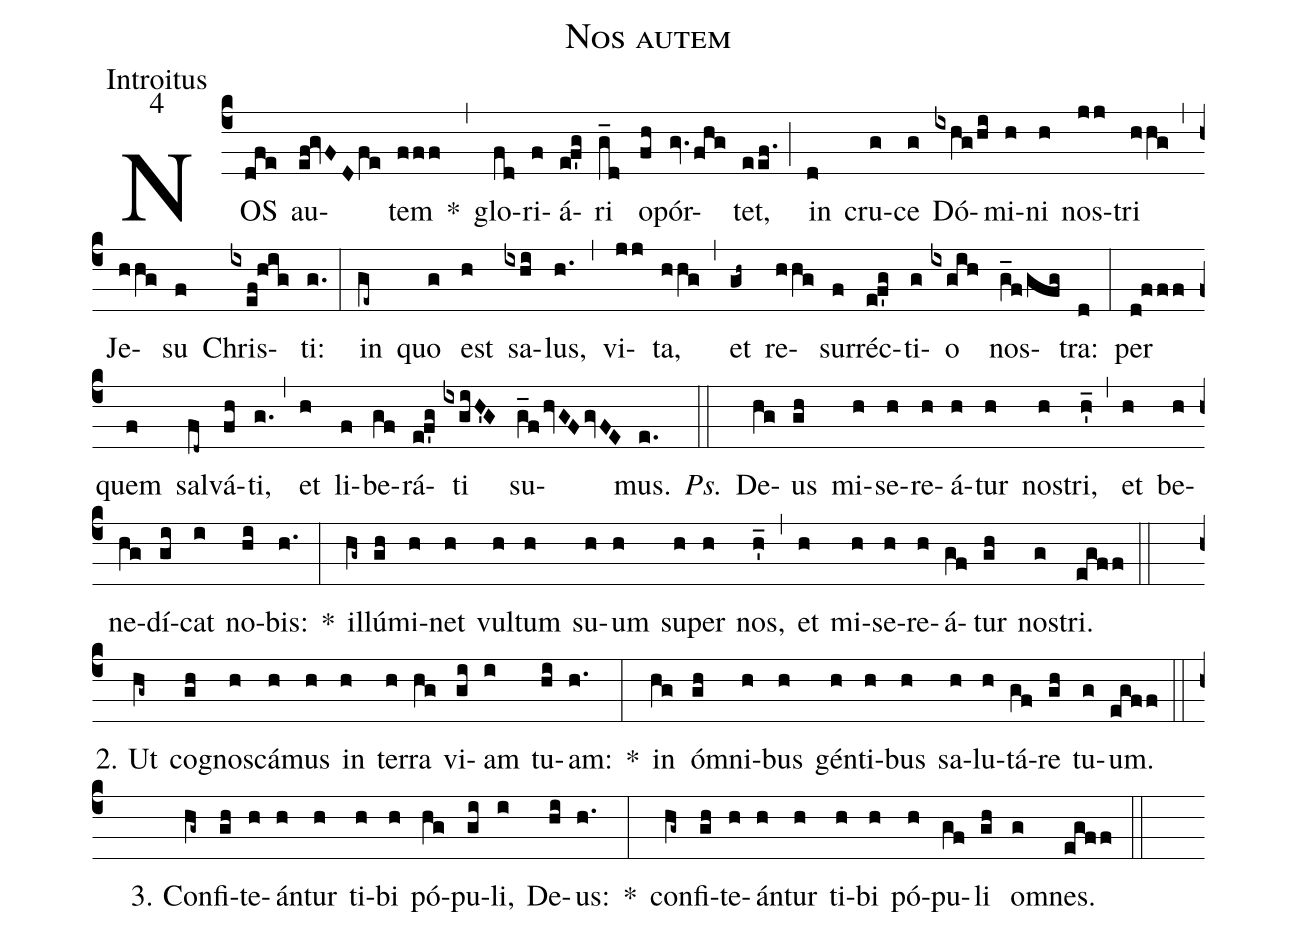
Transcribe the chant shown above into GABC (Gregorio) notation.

name:Nos autem;
office-part:Introitus;
mode:4;
%%
(c4) NOS(dfe) au(ef!gvFDfe)tem(fff) *(,)
glo(fd)ri(f)á(e!f'g)ri(g_d) o(fh)pór(gv.fhg)tet,(eef.) (;)
in(d) cru(g)ce(g) Dó(ixhg/hi)mi(h)ni(h) nos(jj)tri(hhg) (,)
Je(hhg)su(f) Chris(ixef!hig)ti:(g.) (:)
in(ge~) quo(g) est(h) sa(ixhi)lus,(h.) (,)
vi(jj)ta,(hhg) (,)
et(gh~) re(hhg)sur(f)réc(e!f'g)ti(g)o(ixgih) nos(g_f/gfg)tra:(d) (:)
per(d!fff) quem(f) sal(fd~)vá(fh)ti,(g.) (,)
et(h) li(f)be(gf)rá(e!f'g)ti(ixgiH'G) su(g_fhvGFgvFE)mus.(e.)

<i>Ps.</i>(::) De(hg)us(gh) mi(h)se(h)re(h)á(h)tur(h) nos(h)tri,(h_') (,)
et(h) be(h)ne(hg)dí(gi)cat(i) no(hi)bis:(h.) *(:)
il(hg~)lú(gh)mi(h)net(h) vul(h)tum(h) su(h)um(h) su(h)per(h) nos,(h_') (,)
et(h) mi(h)se(h)re(h)á(gf)tur(gh) nos(g)tri.(egff) (::)

() 2. Ut(hg~) co(gh)gno(h)scá(h)mus(h) in(h) ter(h)ra(hg) vi(gi)am(i) tu(hi)am:(h.) *(:) in(hg) óm(gh)ni(h)bus(h) gén(h)ti(h)bus(h) sa(h)lu(h)tá(gf)re(gh) tu(g)um.(egff) (::)

() 3. Con(hg~)fi(gh)te(h)án(h)tur(h) ti(h)bi(h) pó(hg)pu(gi)li,(i) De(hi)us:(h.) *(:) con(hg~)fi(gh)te(h)án(h)tur(h) ti(h)bi(h) pó(h)pu(gf)li(gh) om(g)nes.(egff) (::)
